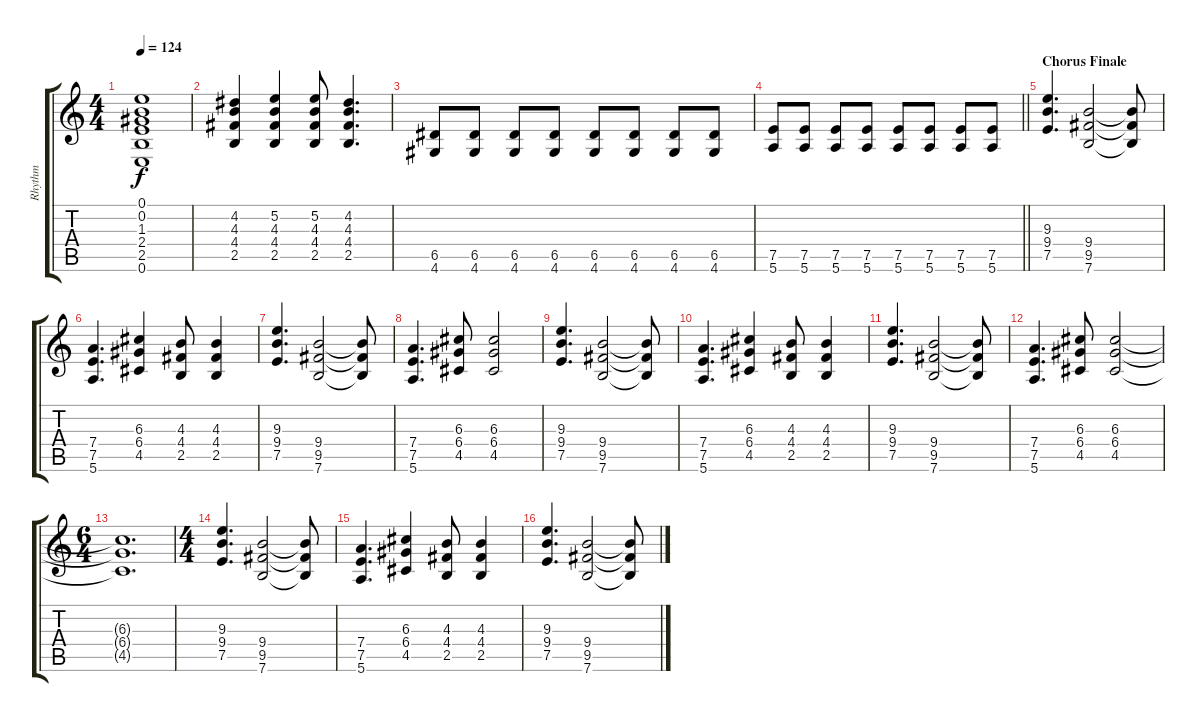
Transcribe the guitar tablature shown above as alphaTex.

\track ("Rhythm" "Rhythm") {instrument distortionguitar}
\staff {score tabs}
\tuning (E4 B3 G3 D3 A2 E2) {hide}
\ts (4 4)
\tempo 124
\clef g2
\ks c
(0.1 0.2 1.3 2.4 2.5 0.6{t}).1{dy f} |
(4.2 4.3 4.4 2.5).4 (5.2 4.3 4.4 2.5).4 (5.2 4.3 4.4 2.5).8 (4.2 4.3 4.4 2.5).4{d} |
(6.5 4.6).8 (6.5 4.6).8 (6.5 4.6).8 (6.5 4.6).8 (6.5 4.6).8 (6.5 4.6).8 (6.5 4.6).8 (6.5 4.6).8 |
\barLineRight lightlight
(7.5 5.6).8 (7.5 5.6).8 (7.5 5.6).8 (7.5 5.6).8 (7.5 5.6).8 (7.5 5.6).8 (7.5 5.6).8 (7.5 5.6).8 |
\section ("" "Chorus Finale")
(9.3 9.4 7.5).4{d} (9.4 9.5 7.6).2 (9.4{t} 9.5{t} 7.6{t}).8 |
(7.4 7.5 5.6).4{d} (6.3 6.4 4.5).4 (4.3 4.4 2.5).8 (4.3 4.4 2.5).4 |
(9.3 9.4 7.5).4{d} (9.4 9.5 7.6).2 (9.4{t} 9.5{t} 7.6{t}).8 |
(7.4 7.5 5.6).4{d} (6.3 6.4 4.5).8 (6.3 6.4 4.5).2 |
(9.3 9.4 7.5).4{d} (9.4 9.5 7.6).2 (9.4{t} 9.5{t} 7.6{t}).8 |
(7.4 7.5 5.6).4{d} (6.3 6.4 4.5).4 (4.3 4.4 2.5).8 (4.3 4.4 2.5).4 |
(9.3 9.4 7.5).4{d} (9.4 9.5 7.6).2 (9.4{t} 9.5{t} 7.6{t}).8 |
(7.4 7.5 5.6).4{d} (6.3 6.4 4.5).8 (6.3 6.4 4.5).2 |
\ts (6 4)
(6.3{t} 6.4{t} 4.5{t}).1{d} |
\ts (4 4)
(9.3 9.4 7.5).4{d} (9.4 9.5 7.6).2 (9.4{t} 9.5{t} 7.6{t}).8 |
(7.4 7.5 5.6).4{d} (6.3 6.4 4.5).4 (4.3 4.4 2.5).8 (4.3 4.4 2.5).4 |
(9.3 9.4 7.5).4{d} (9.4 9.5 7.6).2 (9.4{t} 9.5{t} 7.6{t}).8
